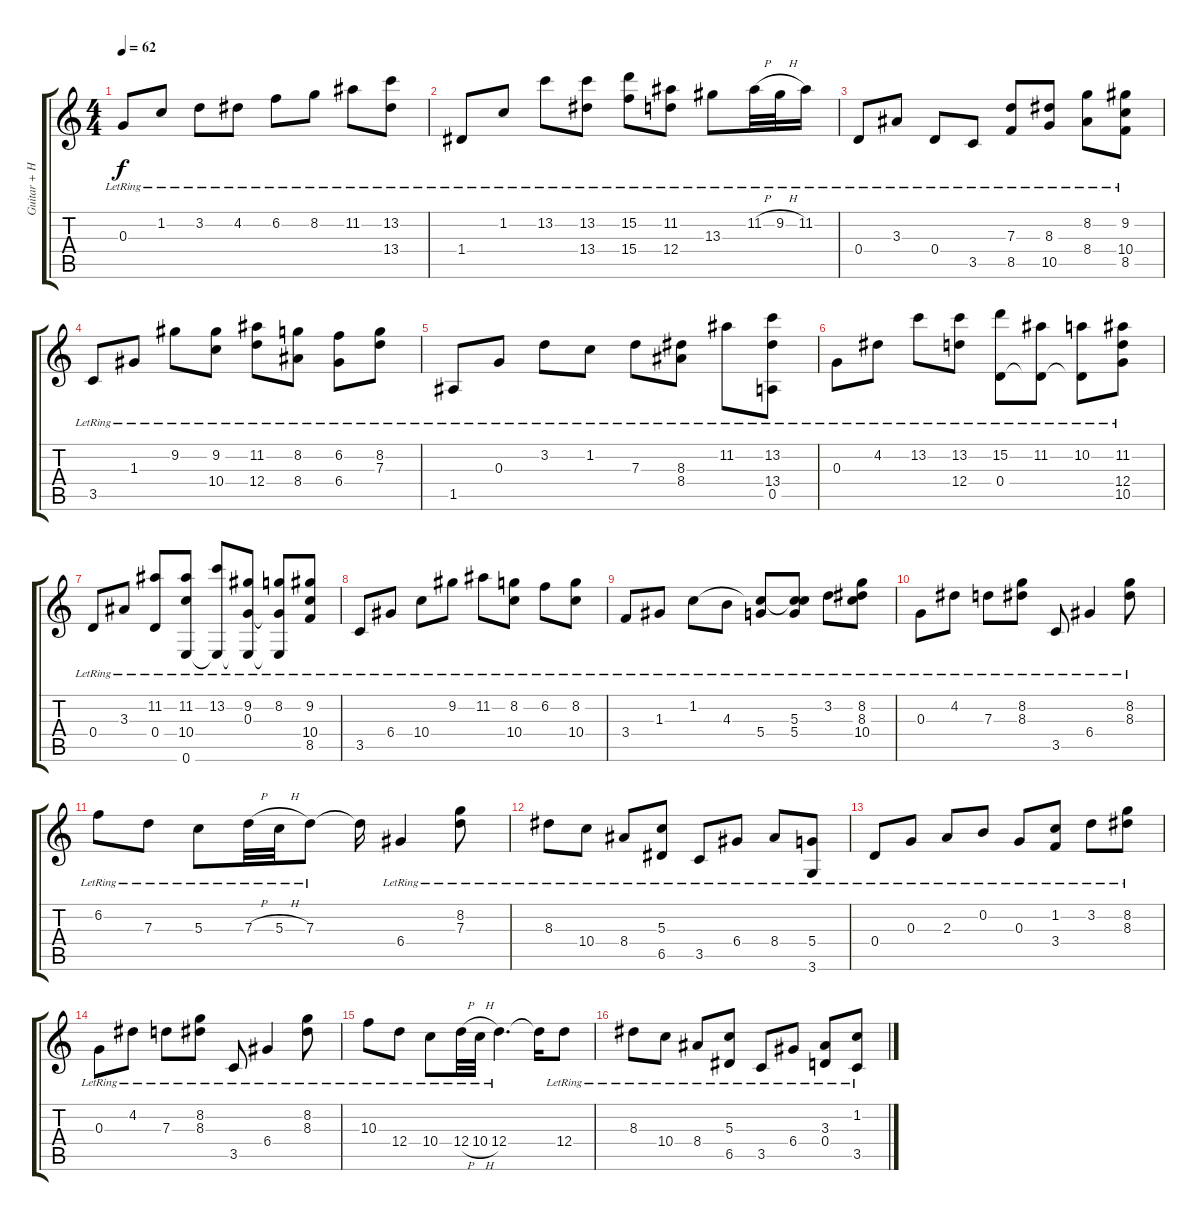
\track ("Guitar + H (hardest)" "Guitar + H") {instrument acousticguitarsteel}
\staff {score tabs}
\tuning (E4 B3 G3 D3 A2 E2) {hide}
\ts (4 4)
\tempo 62
\clef g2
\ks c
0.3{lr}.8{dy f} 1.2{lr}.8 3.2{lr}.8 4.2{lr}.8 6.2{lr}.8 8.2{lr}.8 11.2{lr}.8 (13.2{lr} 13.4{lr}).8 |
1.4{lr}.8 1.2{lr}.8 13.2{lr}.8 (13.2{lr} 13.4{lr}).8 (15.2{lr} 15.4{lr}).8 (11.2{lr} 12.4{lr}).8 13.3{lr}.8 11.2{h lr}.32 9.2{h lr}.32 11.2{lr}.16 |
0.4{lr}.8 3.3{lr}.8 0.4{lr}.8 3.5{lr}.8 (7.3{lr} 8.5{lr}).8 (8.3{lr} 10.5{lr}).8 (8.2{lr} 8.4{lr}).8 (9.2{lr} 10.4{lr} 8.5{lr}).8 |
3.5{lr}.8 1.3{lr}.8 9.2{lr}.8 (9.2{lr} 10.4{lr}).8 (11.2{lr} 12.4{lr}).8 (8.2{lr} 8.4{lr}).8 (6.2{lr} 6.4{lr}).8 (8.2{lr} 7.3{lr}).8 |
1.5{lr}.8 0.3{lr}.8 3.2{lr}.8 1.2{lr}.8 7.3{lr}.8 (8.3{lr} 8.4{lr}).8 11.2{lr}.8 (13.2{lr} 13.4{lr} 0.5{lr}).8 |
0.3{lr}.8 4.2{lr}.8 13.2{lr}.8 (13.2{lr} 12.4{lr}).8 (15.2{lr} 0.4{lr}).8 (11.2{lr} 0.4{t}).8 (10.2{lr} 0.4{t}).8 (11.2{lr} 12.4{lr} 10.5{lr}).8 |
0.4{lr}.8 3.3{lr}.8 (11.2{lr} 0.4{lr}).8 (11.2{lr} 10.4{lr} 0.6{lr}).8 (13.2{lr} 0.6{t}).8 (9.2{lr} 0.3{lr} 0.6{t}).8 (8.2{lr} 0.3{t} 0.6{t}).8 (9.2{lr} 10.4{lr} 8.5{lr}).8 |
3.5{lr}.8 6.4{lr}.8 10.4{lr}.8 9.2{lr}.8 11.2{lr}.8 (8.2{lr} 10.4{lr}).8 6.2{lr}.8 (8.2{lr} 10.4{lr}).8 |
3.4{lr}.8 1.3{lr}.8 1.2{lr}.8 4.3{lr}.8 (1.2{t} 5.4{lr}).8 (1.2{t} 5.3{lr} 5.4{lr}).8 3.2{lr}.8 (8.2{lr} 8.3{lr} 10.4{lr}).8 |
0.3{lr}.8 4.2{lr}.8 7.3{lr}.8 (8.2{lr} 8.3{lr}).8 3.5{lr}.8 6.4{lr}.4 (8.2{lr} 8.3{lr}).8 |
6.2{lr}.8 7.3{lr}.8 5.3{lr}.8 7.3{h lr}.32 5.3{h lr}.32 7.3{lr}.8 7.3{t}.16 6.4{lr}.4 (8.2{lr} 7.3{lr}).8 |
8.3{lr}.8 10.4{lr}.8 8.4{lr}.8 (5.3{lr} 6.5{lr}).8 3.5{lr}.8 6.4{lr}.8 8.4{lr}.8 (5.4{lr} 3.6{lr}).8 |
0.4{lr}.8 0.3{lr}.8 2.3{lr}.8 0.2{lr}.8 0.3{lr}.8 (1.2{lr} 3.4{lr}).8 3.2{lr}.8 (8.2{lr} 8.3{lr}).8 |
0.3{lr}.8 4.2{lr}.8 7.3{lr}.8 (8.2{lr} 8.3{lr}).8 3.5{lr}.8 6.4{lr}.4 (8.2{lr} 8.3{lr}).8 |
10.3{lr}.8 12.4{lr}.8 10.4{lr}.8 12.4{h lr}.32 10.4{h lr}.32 12.4{lr}.4{d} 12.4{t}.16 12.4{lr}.8 |
8.3{lr}.8 10.4{lr}.8 8.4{lr}.8 (5.3{lr} 6.5{lr}).8 3.5{lr}.8 6.4{lr}.8 (3.3{lr} 0.4{lr}).8 (1.2{lr} 3.5{lr}).8
